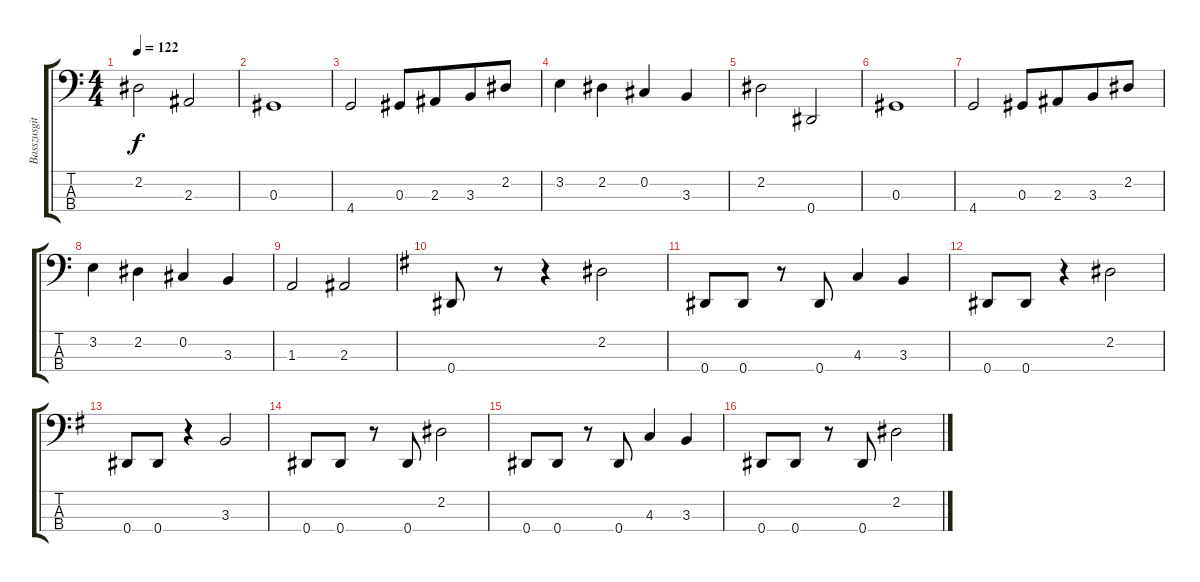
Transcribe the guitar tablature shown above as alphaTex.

\track ("Basszusgitár (Barry Dunaway)" "Basszusgit") {instrument electricbassfinger}
\staff {score tabs}
\tuning (Gb2 Db2 Ab1 Eb1) {hide}
\ts (4 4)
\tempo 122
\clef f4
\ks c
2.2.2{dy f} 2.3.2 |
0.3.1 |
4.4.2 0.3.8 2.3.8{beam merge} 3.3.8 2.2.8 |
3.2.4 2.2.4 0.2.4 3.3.4 |
2.2.2 0.4.2 |
0.3.1 |
4.4.2 0.3.8 2.3.8{beam merge} 3.3.8 2.2.8 |
3.2.4 2.2.4 0.2.4 3.3.4 |
1.3.2 2.3.2 |
\ks g
0.4.8 r.8 r.4 2.2.2 |
0.4.8 0.4.8 r.8 0.4.8 4.3.4 3.3.4 |
0.4.8 0.4.8 r.4 2.2.2 |
0.4.8 0.4.8 r.4 3.3.2 |
0.4.8 0.4.8 r.8 0.4.8 2.2.2 |
0.4.8 0.4.8 r.8 0.4.8 4.3.4 3.3.4 |
0.4.8 0.4.8 r.8 0.4.8 2.2.2
